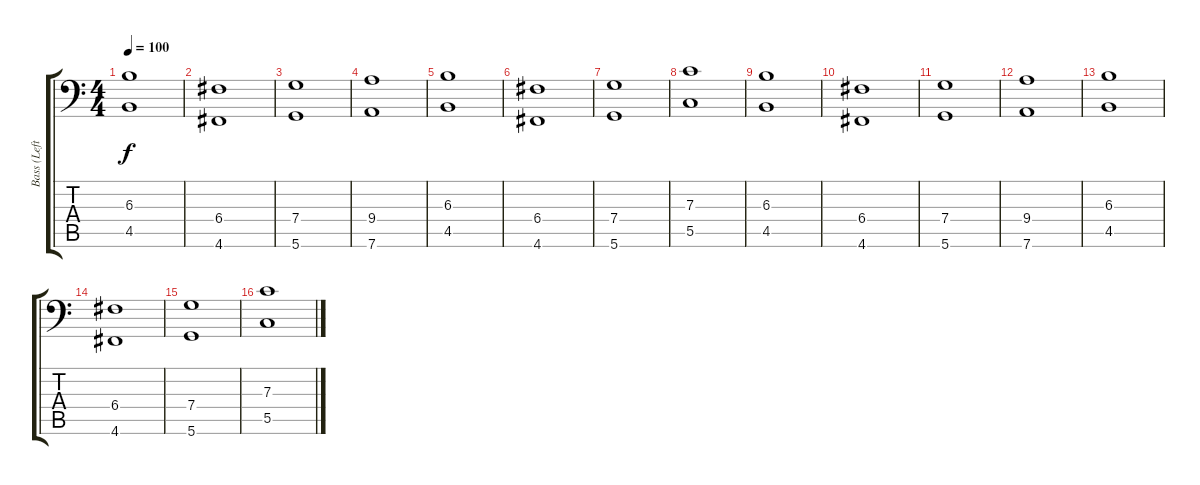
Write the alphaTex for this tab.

\track ("Bass (Left)" "Bass (Left") {instrument contrabass}
\staff {score tabs}
\tuning (D3 A2 F2 C2 G1 D1) {hide}
\ts (4 4)
\tempo 100
\clef f4
\ks c
(6.3 4.5).1{dy f} |
(6.4 4.6).1 |
(7.4 5.6).1 |
(9.4 7.6).1 |
(6.3 4.5).1 |
(6.4 4.6).1 |
(7.4 5.6).1 |
(7.3 5.5).1 |
(6.3 4.5).1 |
(6.4 4.6).1 |
(7.4 5.6).1 |
(9.4 7.6).1 |
(6.3 4.5).1 |
(6.4 4.6).1 |
(7.4 5.6).1 |
(7.3 5.5).1
